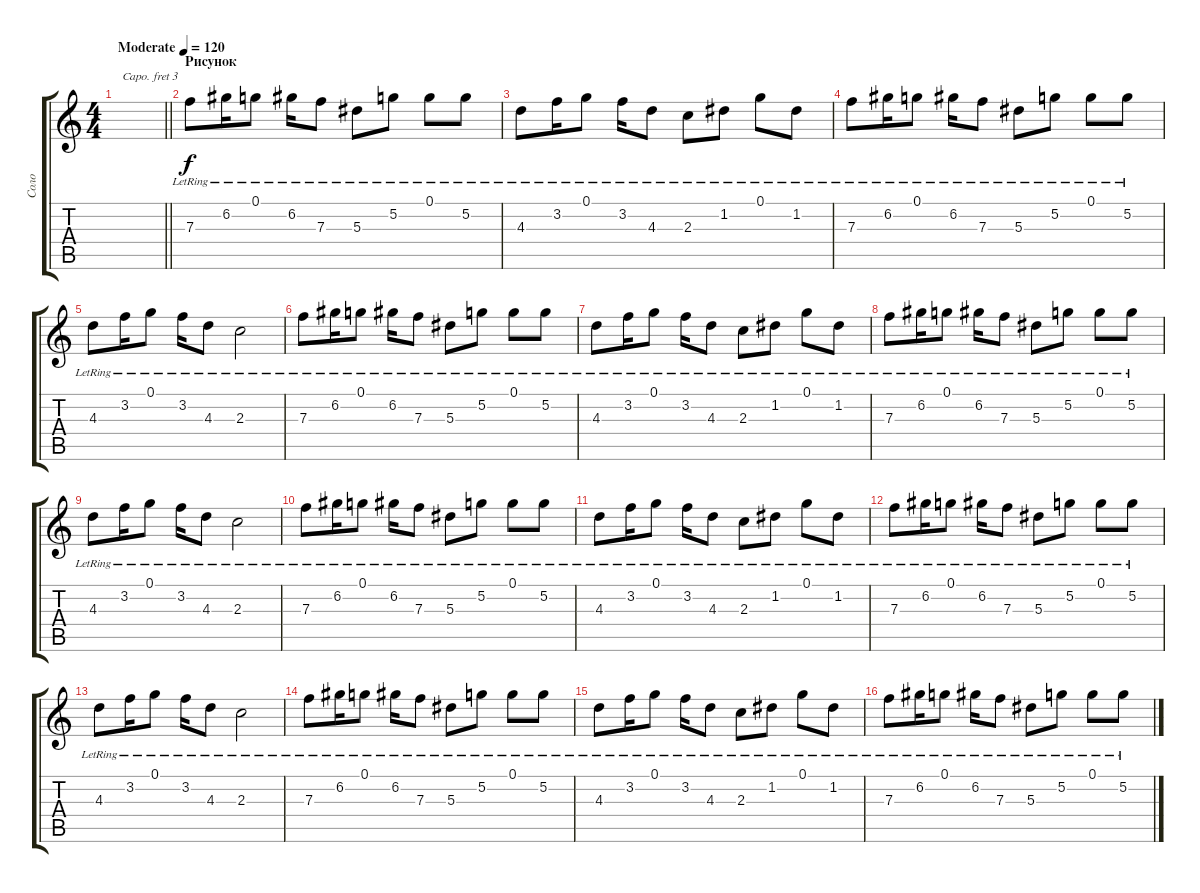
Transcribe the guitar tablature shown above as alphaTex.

\track ("Соло" "Соло") {instrument acousticguitarsteel}
\staff {score tabs}
\capo 3
\tuning (E4 B3 G3 D3 A2 E2) {hide}
\ts (4 4)
\tempo (120 "Moderate")
\clef g2
\barLineRight lightlight
\ks c
|
\section ("" "Рисунок")
7.3{lr}.8 6.2{lr}.16 0.1{lr}.8 6.2{lr}.16 7.3{lr}.8 5.3{lr}.8 5.2{lr}.8 0.1{lr}.8 5.2{lr}.8 |
4.3{lr}.8 3.2{lr}.16 0.1{lr}.8 3.2{lr}.16 4.3{lr}.8 2.3{lr}.8 1.2{lr}.8 0.1{lr}.8 1.2{lr}.8 |
7.3{lr}.8 6.2{lr}.16 0.1{lr}.8 6.2{lr}.16 7.3{lr}.8 5.3{lr}.8 5.2{lr}.8 0.1{lr}.8 5.2{lr}.8 |
4.3{lr}.8 3.2{lr}.16 0.1{lr}.8 3.2{lr}.16 4.3{lr}.8 2.3{lr}.2 |
7.3{lr}.8 6.2{lr}.16 0.1{lr}.8 6.2{lr}.16 7.3{lr}.8 5.3{lr}.8 5.2{lr}.8 0.1{lr}.8 5.2{lr}.8 |
4.3{lr}.8 3.2{lr}.16 0.1{lr}.8 3.2{lr}.16 4.3{lr}.8 2.3{lr}.8 1.2{lr}.8 0.1{lr}.8 1.2{lr}.8 |
7.3{lr}.8 6.2{lr}.16 0.1{lr}.8 6.2{lr}.16 7.3{lr}.8 5.3{lr}.8 5.2{lr}.8 0.1{lr}.8 5.2{lr}.8 |
4.3{lr}.8 3.2{lr}.16 0.1{lr}.8 3.2{lr}.16 4.3{lr}.8 2.3{lr}.2 |
7.3{lr}.8 6.2{lr}.16 0.1{lr}.8 6.2{lr}.16 7.3{lr}.8 5.3{lr}.8 5.2{lr}.8 0.1{lr}.8 5.2{lr}.8 |
4.3{lr}.8 3.2{lr}.16 0.1{lr}.8 3.2{lr}.16 4.3{lr}.8 2.3{lr}.8 1.2{lr}.8 0.1{lr}.8 1.2{lr}.8 |
7.3{lr}.8 6.2{lr}.16 0.1{lr}.8 6.2{lr}.16 7.3{lr}.8 5.3{lr}.8 5.2{lr}.8 0.1{lr}.8 5.2{lr}.8 |
4.3{lr}.8 3.2{lr}.16 0.1{lr}.8 3.2{lr}.16 4.3{lr}.8 2.3{lr}.2 |
7.3{lr}.8 6.2{lr}.16 0.1{lr}.8 6.2{lr}.16 7.3{lr}.8 5.3{lr}.8 5.2{lr}.8 0.1{lr}.8 5.2{lr}.8 |
4.3{lr}.8 3.2{lr}.16 0.1{lr}.8 3.2{lr}.16 4.3{lr}.8 2.3{lr}.8 1.2{lr}.8 0.1{lr}.8 1.2{lr}.8 |
7.3{lr}.8 6.2{lr}.16 0.1{lr}.8 6.2{lr}.16 7.3{lr}.8 5.3{lr}.8 5.2{lr}.8 0.1{lr}.8 5.2{lr}.8
